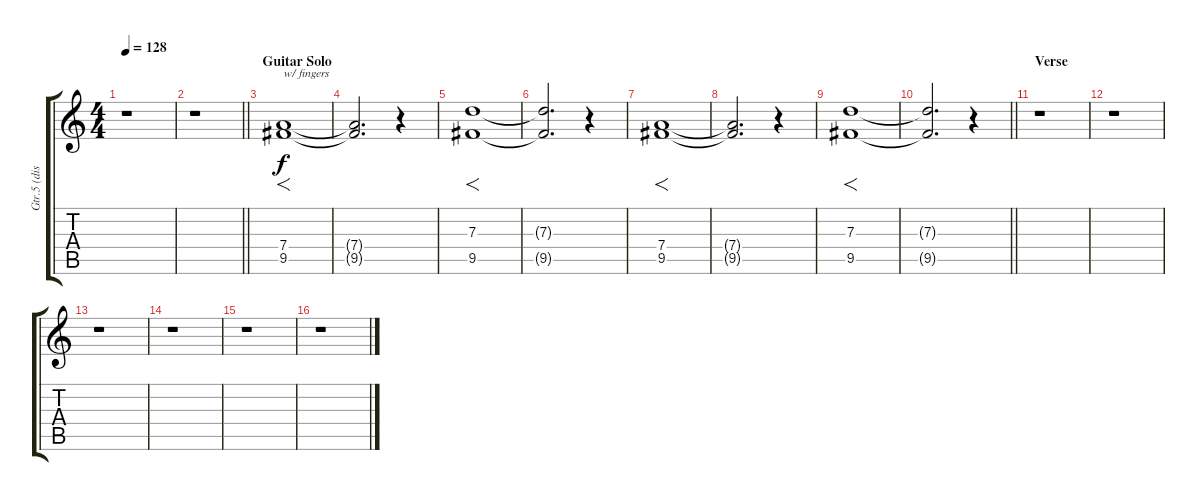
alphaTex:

\track ("Gtr.5 (dist.)" "Gtr.5 (dis") {instrument distortionguitar}
\staff {score tabs}
\tuning (E4 B3 G3 D3 A2 E2) {hide}
\ts (4 4)
\tempo 128
\clef g2
\ks c
r.1{dy f} |
\barLineRight lightlight
r.1 |
\section ("" "Guitar Solo")
(7.4 9.5).1{f txt "w/ fingers"} |
(7.4{t} 9.5{t}).2{d} r.4 |
(7.3 9.5).1{f} |
(7.3{t} 9.5{t}).2{d} r.4 |
(7.4 9.5).1{f} |
(7.4{t} 9.5{t}).2{d} r.4 |
(7.3 9.5).1{f} |
\barLineRight lightlight
(7.3{t} 9.5{t}).2{d} r.4 |
\section ("" "Verse")
r.1 |
r.1 |
r.1 |
r.1 |
r.1 |
r.1
